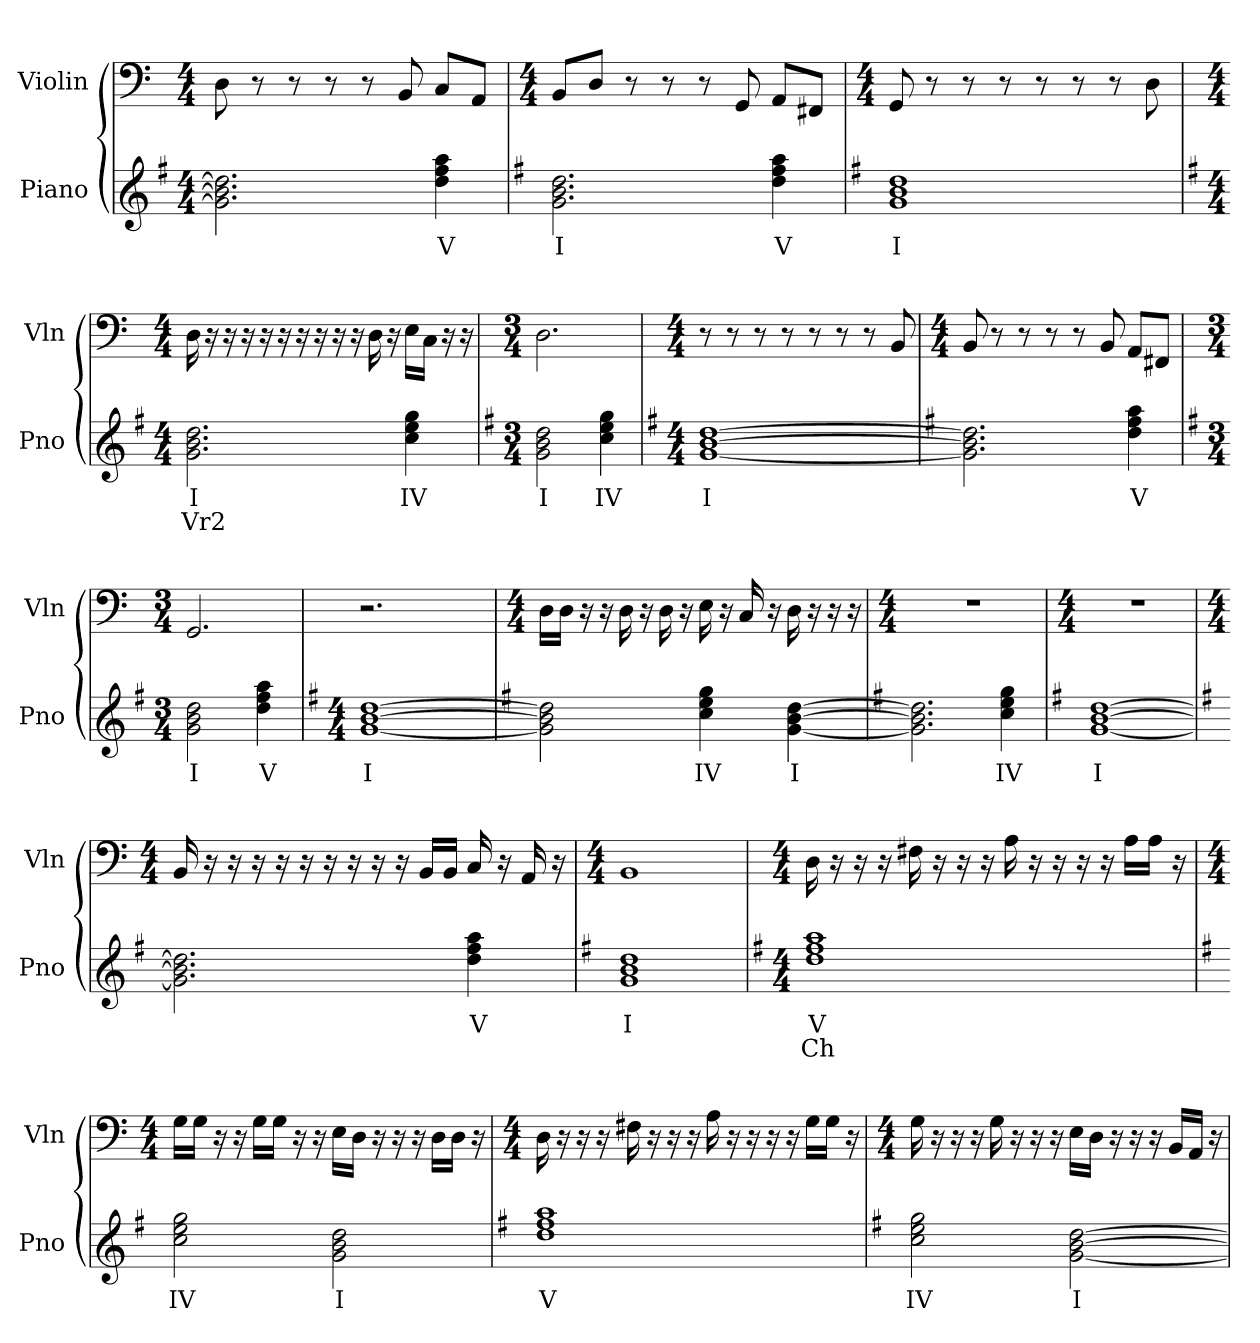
**kern	**text	**text	**kern
*part2	*part2	*part2	*part1
*staff2	*staff2	*staff2	*staff1
*I"Piano	*	*	*I"Violin
*I'Pno	*	*	*I'Vln
*k[f#]	*	*	*
*G:	*	*	*
*M4/4	*	*	*M4/4
=	=	=	=
2.g] 2.b] 2.dd]	.	.	8D
.	.	.	8r
.	.	.	8r
.	.	.	8r
.	.	.	8r
.	.	.	8BB
4dd 4ff# 4aa	V	.	8CL
.	.	.	8AAJ
=	=	=	=
*k[f#]	*	*	*
*G:	*	*	*
*	*	*	*M4/4
2.g 2.b 2.dd	I	.	8BBL
.	.	.	8DJ
.	.	.	8r
.	.	.	8r
.	.	.	8r
.	.	.	8GG
4dd 4ff# 4aa	V	.	8AAL
.	.	.	8FF#XJ
=	=	=	=
*k[f#]	*	*	*
*G:	*	*	*
*	*	*	*M4/4
1g 1b 1dd	I	.	8GG
.	.	.	8r
.	.	.	8r
.	.	.	8r
.	.	.	8r
.	.	.	8r
.	.	.	8r
.	.	.	8D
=	=	=	=
*k[f#]	*	*	*
*G:	*	*	*
*M4/4	*	*	*M4/4
2.g 2.b 2.dd	I	Vr2	16D
.	.	.	16r
.	.	.	16r
.	.	.	16r
.	.	.	16r
.	.	.	16r
.	.	.	16r
.	.	.	16r
.	.	.	16r
.	.	.	16r
.	.	.	16D
.	.	.	16r
4cc 4ee 4gg	IV	.	16ELL
.	.	.	16CJJ
.	.	.	16r
.	.	.	16r
=	=	=	=
*k[f#]	*	*	*
*G:	*	*	*
*M3/4	*	*	*M3/4
2g 2b 2dd	I	.	2.D
4cc 4ee 4gg	IV	.	.
=	=	=	=
*k[f#]	*	*	*
*G:	*	*	*
*M4/4	*	*	*M4/4
[1g [1b [1dd	I	.	8r
.	.	.	8r
.	.	.	8r
.	.	.	8r
.	.	.	8r
.	.	.	8r
.	.	.	8r
.	.	.	8BB
=	=	=	=
*k[f#]	*	*	*
*G:	*	*	*
*	*	*	*M4/4
2.g] 2.b] 2.dd]	.	.	8BB
.	.	.	8r
.	.	.	8r
.	.	.	8r
.	.	.	8r
.	.	.	8BB
4dd 4ff# 4aa	V	.	8AAL
.	.	.	8FF#XJ
=	=	=	=
*k[f#]	*	*	*
*G:	*	*	*
*M3/4	*	*	*M3/4
2g 2b 2dd	I	.	2.GG
4dd 4ff# 4aa	V	.	.
=	=	=	=
*k[f#]	*	*	*
*G:	*	*	*
*M4/4	*	*	*
[1g [1b [1dd	I	.	2.r
.	.	.	4ryy
=	=	=	=
*k[f#]	*	*	*
*G:	*	*	*
*	*	*	*M4/4
2g] 2b] 2dd]	.	.	16DLL
.	.	.	16DJJ
.	.	.	16r
.	.	.	16r
.	.	.	16D
.	.	.	16r
.	.	.	16D
.	.	.	16r
4cc 4ee 4gg	IV	.	16E
.	.	.	16r
.	.	.	16C
.	.	.	16r
[4g [4b [4dd	I	.	16D
.	.	.	16r
.	.	.	16r
.	.	.	16r
=	=	=	=
*k[f#]	*	*	*
*G:	*	*	*
*	*	*	*M4/4
2.g] 2.b] 2.dd]	.	.	1r
4cc 4ee 4gg	IV	.	.
=	=	=	=
*k[f#]	*	*	*
*G:	*	*	*
*	*	*	*M4/4
[1g [1b [1dd	I	.	1r
=	=	=	=
*k[f#]	*	*	*
*G:	*	*	*
*	*	*	*M4/4
2.g] 2.b] 2.dd]	.	.	16BB
.	.	.	16r
.	.	.	16r
.	.	.	16r
.	.	.	16r
.	.	.	16r
.	.	.	16r
.	.	.	16r
.	.	.	16r
.	.	.	16r
.	.	.	16BBLL
.	.	.	16BBJJ
4dd 4ff# 4aa	V	.	16C
.	.	.	16r
.	.	.	16AA
.	.	.	16r
=	=	=	=
*k[f#]	*	*	*
*G:	*	*	*
*	*	*	*M4/4
1g 1b 1dd	I	.	1BB
=	=	=	=
*k[f#]	*	*	*
*G:	*	*	*
*M4/4	*	*	*M4/4
1dd 1ff# 1aa	V	Ch	16D
.	.	.	16r
.	.	.	16r
.	.	.	16r
.	.	.	16F#X
.	.	.	16r
.	.	.	16r
.	.	.	16r
.	.	.	16A
.	.	.	16r
.	.	.	16r
.	.	.	16r
.	.	.	16r
.	.	.	16ALL
.	.	.	16AJJ
.	.	.	16r
=	=	=	=
*k[f#]	*	*	*
*G:	*	*	*
*	*	*	*M4/4
2cc 2ee 2gg	IV	.	16GLL
.	.	.	16GJJ
.	.	.	16r
.	.	.	16r
.	.	.	16GLL
.	.	.	16GJJ
.	.	.	16r
.	.	.	16r
2g 2b 2dd	I	.	16ELL
.	.	.	16DJJ
.	.	.	16r
.	.	.	16r
.	.	.	16r
.	.	.	16DLL
.	.	.	16DJJ
.	.	.	16r
=	=	=	=
*k[f#]	*	*	*
*G:	*	*	*
*	*	*	*M4/4
1dd 1ff# 1aa	V	.	16D
.	.	.	16r
.	.	.	16r
.	.	.	16r
.	.	.	16F#X
.	.	.	16r
.	.	.	16r
.	.	.	16r
.	.	.	16A
.	.	.	16r
.	.	.	16r
.	.	.	16r
.	.	.	16r
.	.	.	16GLL
.	.	.	16GJJ
.	.	.	16r
=	=	=	=
*k[f#]	*	*	*
*G:	*	*	*
*	*	*	*M4/4
2cc 2ee 2gg	IV	.	16G
.	.	.	16r
.	.	.	16r
.	.	.	16r
.	.	.	16G
.	.	.	16r
.	.	.	16r
.	.	.	16r
[2g [2b [2dd	I	.	16ELL
.	.	.	16DJJ
.	.	.	16r
.	.	.	16r
.	.	.	16r
.	.	.	16BBLL
.	.	.	16AAJJ
.	.	.	16r
=	=	=	=
*-	*-	*-	*-
